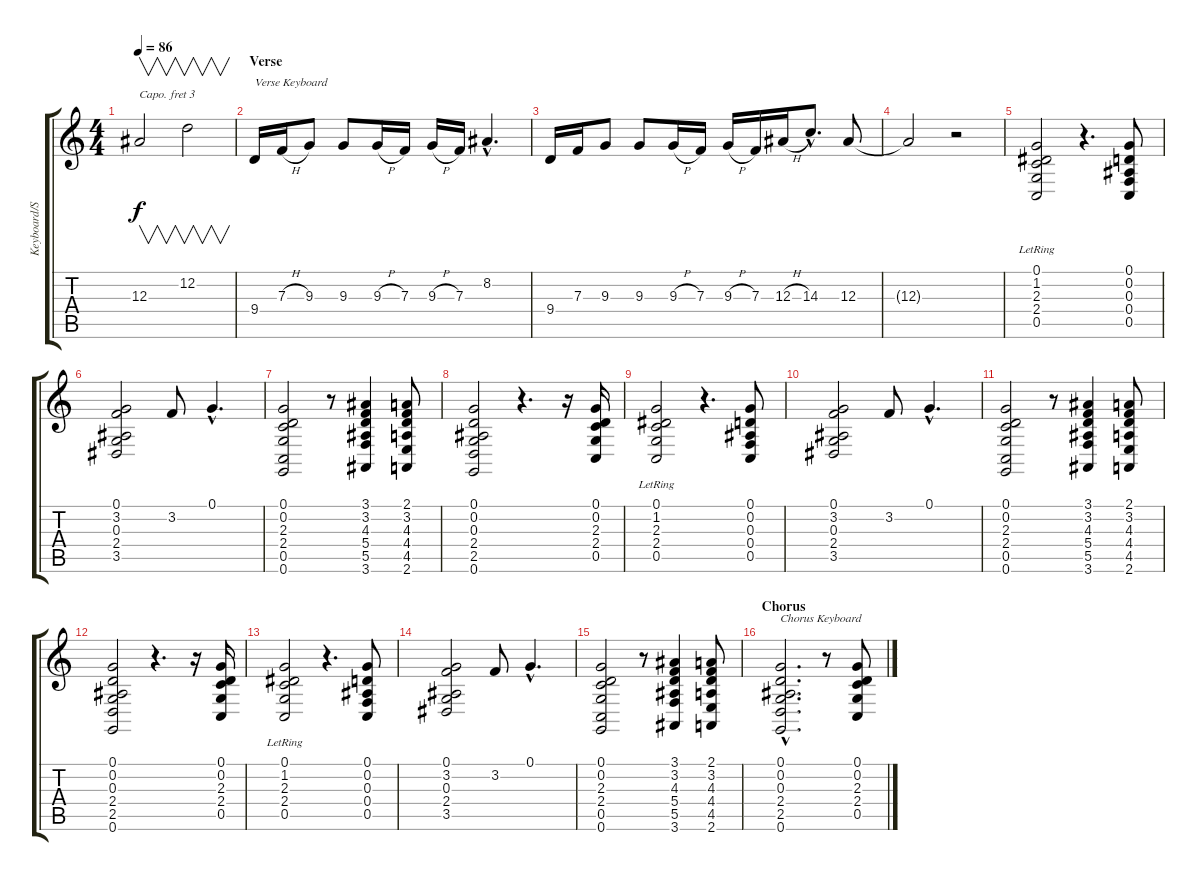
\track ("Keyboard/Synth" "Keyboard/S") {instrument drawbarorgan}
\staff {score tabs}
\capo 3
\tuning (E4 B3 G3 D3 A2 E2) {hide}
\ts (4 4)
\tempo 86
\clef g2
\ks c
12.3.2{v dy f} 12.2.2{v} |
\section ("" "Verse")
9.4.16{txt "Verse Keyboard" instrument drawbarorgan} 7.3{h}.16 9.3.8 9.3.8 9.3{h}.16 7.3.16 9.3{h}.16 7.3.16 8.2{hac}.4{d} |
9.4.16 7.3.16 9.3.8 9.3.8 9.3{h}.16 7.3.16 9.3{h}.16 7.3.16 12.3{h}.16 14.3{hac}.8{d} 12.3.8 |
12.3{t}.2{volume 12} r.2 |
(0.1{lr} 1.2{lr} 2.3 2.4{lr} 0.5{lr}).2 r.4{d} (0.1 0.2 0.3 0.4 0.5).8 |
(0.1 3.2 0.3 2.4 3.5).2 3.2.8 0.1{hac}.4{d} |
(0.1 0.2 2.3 2.4 0.5 0.6).2 r.8 (3.1 3.2 4.3 5.4 5.5 3.6).4 (2.1 3.2 4.3 4.4 4.5 2.6).8 |
(0.1 0.2 0.3 2.4 2.5 0.6).2 r.4{d} r.16 (0.1 0.2 2.3 2.4 0.5).16 |
(0.1{lr} 1.2{lr} 2.3 2.4{lr} 0.5{lr}).2 r.4{d} (0.1 0.2 0.3 0.4 0.5).8 |
(0.1 3.2 0.3 2.4 3.5).2 3.2.8 0.1{hac}.4{d} |
(0.1 0.2 2.3 2.4 0.5 0.6).2 r.8 (3.1 3.2 4.3 5.4 5.5 3.6).4 (2.1 3.2 4.3 4.4 4.5 2.6).8 |
(0.1 0.2 0.3 2.4 2.5 0.6).2 r.4{d} r.16 (0.1 0.2 2.3 2.4 0.5).16 |
(0.1{lr} 1.2{lr} 2.3 2.4{lr} 0.5{lr}).2 r.4{d} (0.1 0.2 0.3 0.4 0.5).8 |
(0.1 3.2 0.3 2.4 3.5).2 3.2.8 0.1{hac}.4{d} |
(0.1 0.2 2.3 2.4 0.5 0.6).2 r.8 (3.1 3.2 4.3 5.4 5.5 3.6).4 (2.1 3.2 4.3 4.4 4.5 2.6).8 |
\section ("" "Chorus")
(0.1{hac} 0.2{hac} 0.3{hac} 2.4{hac} 2.5{hac} 0.6{hac}).2{d txt "Chorus Keyboard"} r.8 (0.1 0.2 2.3 2.4 0.5).8
